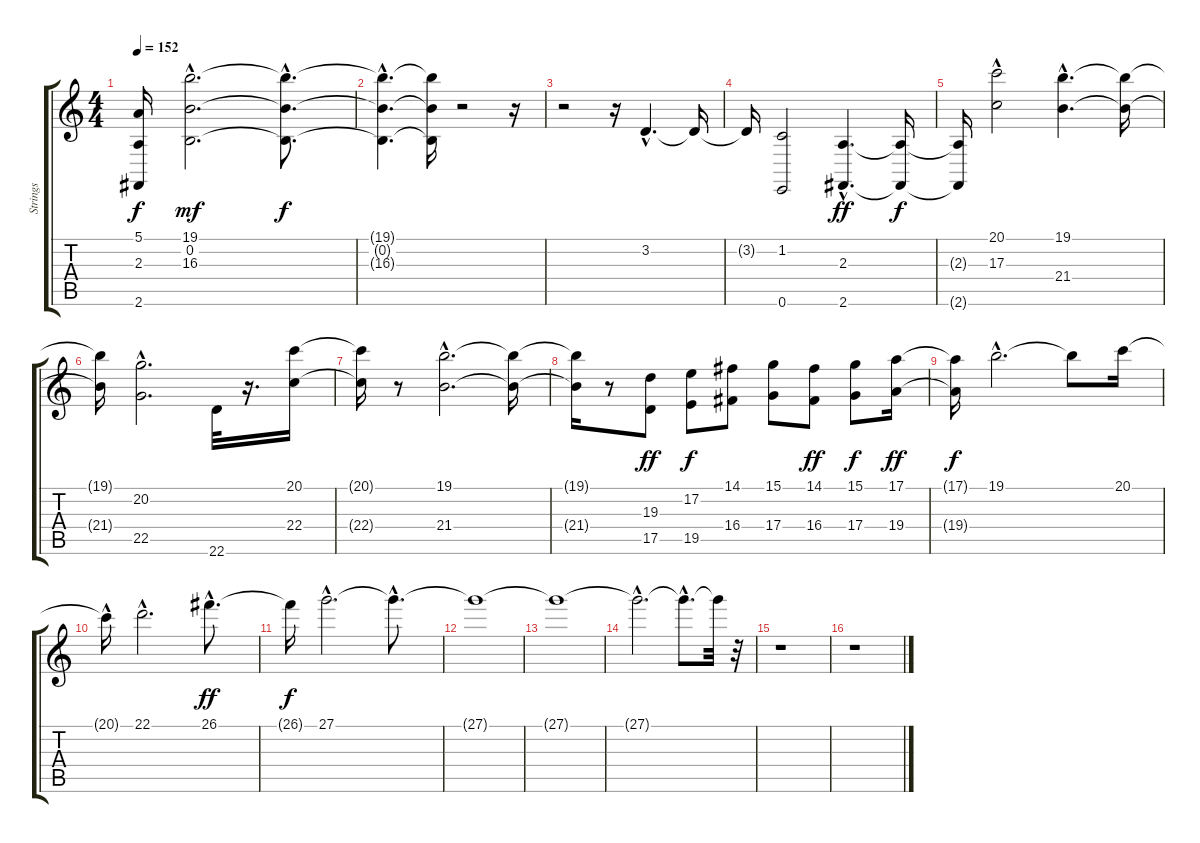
\track ("Strings" "Strings") {instrument stringensemble1}
\staff {score tabs}
\tuning (E4 B3 G3 D3 A2 E2) {hide}
\ts (4 4)
\tempo 152
\clef g2
\ks c
(5.1{t} 2.3{t} 2.6{t}).16{dy f} (19.1{hac} 0.2{hac} 16.3{hac}).2{d dy mf} (19.1{hac t} 0.2{hac t} 16.3{hac t}).8{d dy f} |
(19.1{hac t} 0.2{hac t} 16.3{hac t}).4{d} (19.1{t} 0.2{t} 16.3{t}).16 r.2 r.16 |
r.2 r.16 3.2{hac}.4{d volume 11} 3.2{t}.16 |
3.2{t}.16 (1.2 0.6).2 (2.3{hac} 2.6{hac}).4{d dy ff} (2.3{t} 2.6{t}).16{dy f} |
(2.3{t} 2.6{t}).16 (20.1 17.3{hac}).2 (19.1{hac} 21.4{hac}).4{d} (19.1{t} 21.4{t}).16 |
(19.1{t} 21.4{t}).16 (20.2{hac} 22.5{hac}).2{d} 22.6.32 r.16{d} (20.1 22.4).16 |
(20.1{t} 22.4{t}).16 r.8 (19.1{hac} 21.4{hac}).2{d} (19.1{t} 21.4{t}).16 |
(19.1{t} 21.4{t}).16 r.8 (19.3 17.5).8{dy ff} (17.2 19.5).8{dy f} (14.1 16.4).8 (15.1 17.4).8 (14.1 16.4).8{dy ff} (15.1 17.4).8{dy f} (17.1 19.4).16{dy ff} |
(17.1{t} 19.4{t}).16{dy f} 19.1{hac}.2{d} 19.1{t}.8 20.1.16 |
20.1{hac t}.16 22.1{hac}.2{d} 26.1{hac}.8{d dy ff} |
26.1{t}.16{dy f} 27.1{hac}.2{d} 27.1{hac t}.8{d} |
27.1{t}.1 |
27.1{t}.1 |
27.1{hac t}.2{d} 27.1{hac t}.8{d} 27.1{t}.32 r.32 |
r.1 |
r.1
